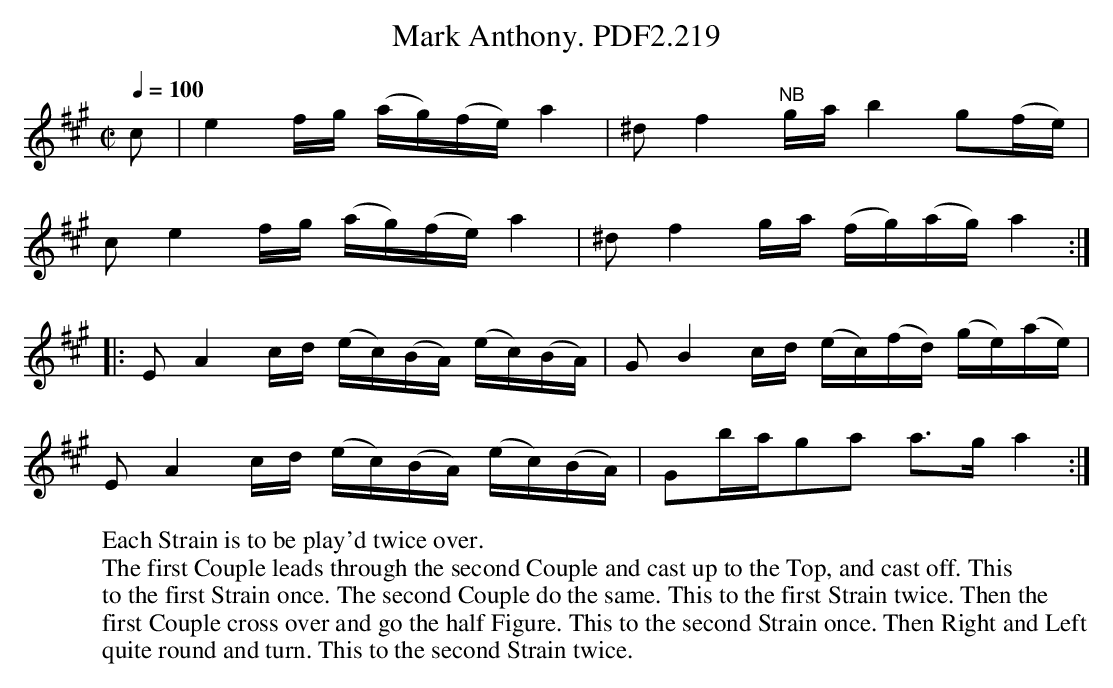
X:1
T:Mark Anthony. PDF2.219
M:C|
L:1/8
Q:1/4=100
K:A
c|e2f/g/ (a/g/)(f/e/)a2|^df2"NB"g/a/b2g(f/e/)|
ce2f/g/ (a/g/)(f/e/)a2|^df2g/a/ (f/g/)(a/g/)a2:|
|:EA2c/d/ (e/c/)(B/A/) (e/c/)(B/A/)|GB2c/d/ (e/c/)(f/d/) (g/e/)(a/e/)|
EA2c/d/ (e/c/)(B/A/) (e/c/)(B/A/)|Gb/a/ga a>ga2:|
W:Each Strain is to be play'd twice over.
W:The first Couple leads through the second Couple and cast up to the Top, and cast off. This
W:to the first Strain once. The second Couple do the same. This to the first Strain twice. Then the
W:first Couple cross over and go the half Figure. This to the second Strain once. Then Right and Left
W:quite round and turn. This to the second Strain twice.
